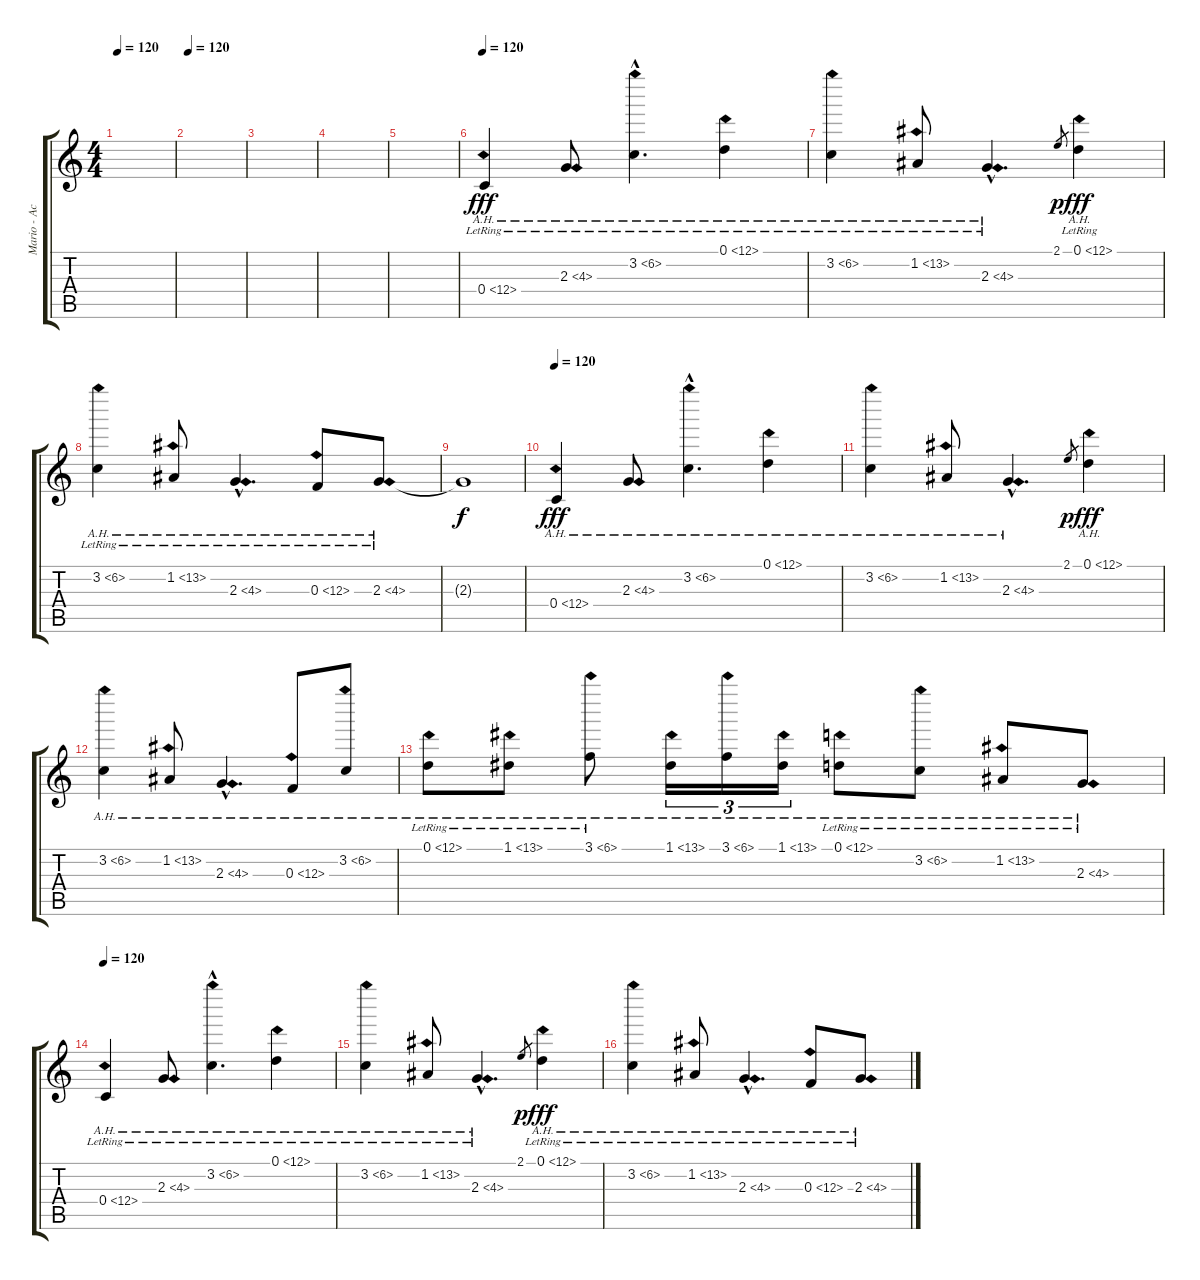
\track ("Mario - Ac." "Mario - Ac") {instrument acousticguitarsteel}
\staff {score tabs}
\tuning (D4 A3 F3 C3 G2 C2) {hide}
\ts (4 4)
\tempo 120
\clef g2
\ks c
|
\tempo 120
|
|
|
|
\tempo 120
0.4{ah 12 lr}.4{dy fff volume 9 instrument pad1newage} 2.3{ah 2 lr}.8 3.2{ah 3 hac lr}.4{d} 0.1{ah 12 lr}.4 |
3.2{ah 3 lr}.4 1.2{ah 12 lr}.8 2.3{ah 2 hac lr}.4{d} 2.1.8{gr dy p} 0.1{ah 12 lr}.4{dy fff} |
3.2{ah 3 lr}.4 1.2{ah 12 lr}.8 2.3{ah 2 hac lr}.4{d} 0.3{ah 12 lr}.8 2.3{ah 2 lr}.8 |
2.3{t}.1{dy f} |
\tempo 120
0.4{ah 12}.4{dy fff} 2.3{ah 2}.8 3.2{ah 3 hac}.4{d} 0.1{ah 12}.4 |
3.2{ah 3}.4 1.2{ah 12}.8 2.3{ah 2 hac}.4{d} 2.1.8{gr dy p} 0.1{ah 12}.4{dy fff} |
3.2{ah 3}.4 1.2{ah 12}.8 2.3{ah 2 hac}.4{d} 0.3{ah 12}.8 3.2{ah 3}.8 |
0.1{ah 12 lr}.8 1.1{ah 12 lr}.8 3.1{ah 3 lr}.8 1.1{ah 12}.16{tu (3 2)} 3.1{ah 3}.16{tu (3 2)} 1.1{ah 12}.16{tu (3 2)} 0.1{ah 12 lr}.8 3.2{ah 3 lr}.8 1.2{ah 12 lr}.8 2.3{ah 2 lr}.8 |
\tempo 120
0.4{ah 12 lr}.4 2.3{ah 2 lr}.8 3.2{ah 3 hac lr}.4{d} 0.1{ah 12 lr}.4 |
3.2{ah 3 lr}.4 1.2{ah 12 lr}.8 2.3{ah 2 hac lr}.4{d} 2.1.8{gr dy p} 0.1{ah 12 lr}.4{dy fff} |
3.2{ah 3 lr}.4 1.2{ah 12 lr}.8 2.3{ah 2 hac lr}.4{d} 0.3{ah 12 lr}.8 2.3{ah 2 lr}.8
